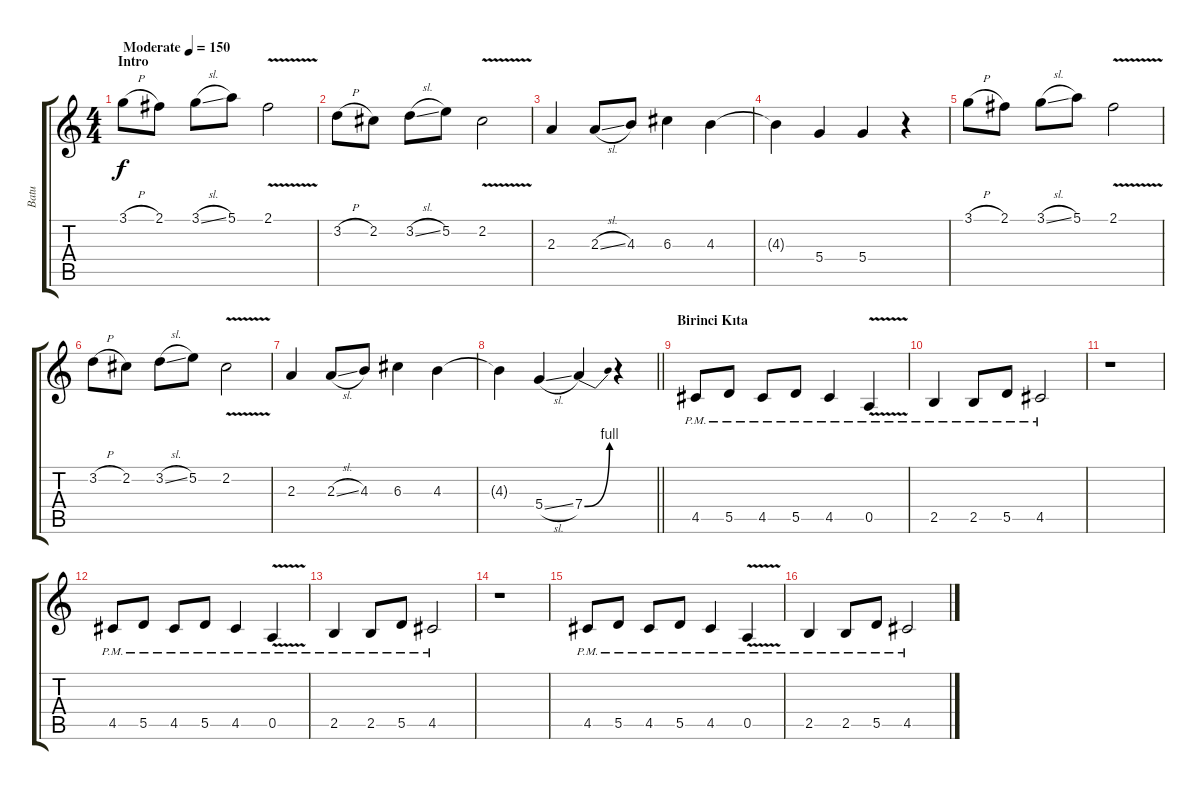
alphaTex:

\track ("Batu" "Batu") {instrument overdrivenguitar}
\staff {score tabs}
\tuning (E4 B3 G3 D3 A2 E2) {hide}
\ts (4 4)
\section ("" "Intro")
\tempo (150 "Moderate")
\clef g2
\ks c
3.1{h}.8{dy f instrument overdrivenguitar} 2.1.8 3.1{sl}.8 5.1.8 2.1{v}.2 |
3.2{h}.8 2.2.8 3.2{sl}.8 5.2.8 2.2{v}.2 |
2.3.4 2.3{sl}.8 4.3.8 6.3.4 4.3.4 |
4.3{t}.4 5.4.4 5.4.4 r.4 |
3.1{h}.8 2.1.8 3.1{sl}.8 5.1.8 2.1{v}.2 |
3.2{h}.8 2.2.8 3.2{sl}.8 5.2.8 2.2{v}.2 |
2.3.4 2.3{sl}.8 4.3.8 6.3.4 4.3.4 |
\barLineRight lightlight
4.3{t}.4 5.4{sl}.4 7.4{be (bend 0 0 60 4)}.4 r.4 |
\section ("" "Birinci Kıta")
4.5{pm}.8 5.5{pm}.8 4.5{pm}.8 5.5{pm}.8 4.5{pm}.4 0.5{v pm}.4 |
2.5{pm}.4 2.5{pm}.8 5.5{pm}.8 4.5{pm}.2 |
r.1 |
4.5{pm}.8 5.5{pm}.8 4.5{pm}.8 5.5{pm}.8 4.5{pm}.4 0.5{v pm}.4 |
2.5{pm}.4 2.5{pm}.8 5.5{pm}.8 4.5{pm}.2 |
r.1 |
4.5{pm}.8 5.5{pm}.8 4.5{pm}.8 5.5{pm}.8 4.5{pm}.4 0.5{v pm}.4 |
2.5{pm}.4 2.5{pm}.8 5.5{pm}.8 4.5{pm}.2
